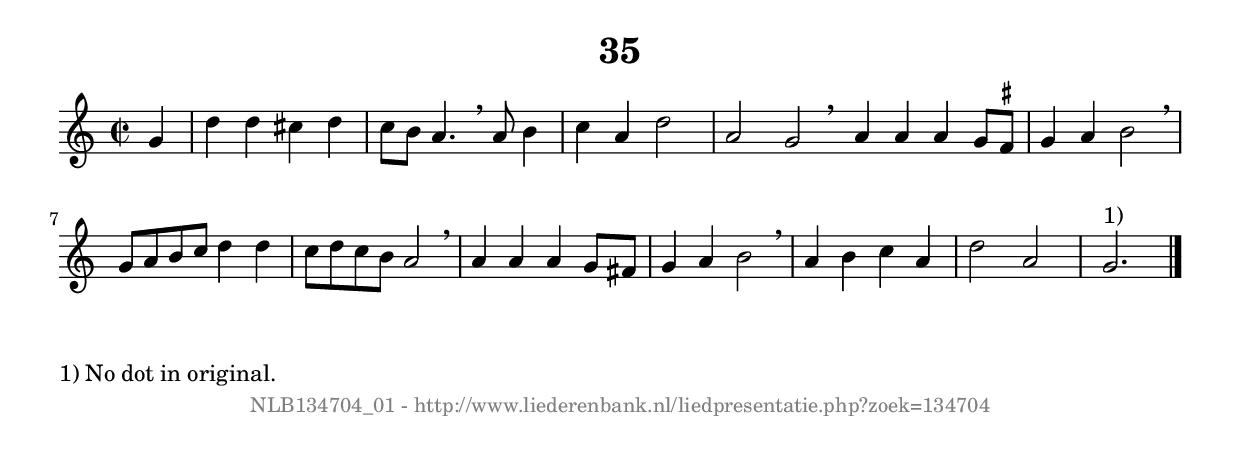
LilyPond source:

%
% produced by wce2krn 1.64 (7 June 2014)
%
\version"2.16"
#(append! paper-alist '(("long" . (cons (* 210 mm) (* 2000 mm)))))
#(set-default-paper-size "long")
sb = {\breathe}
mBreak = {\breathe }
bBreak = {\breathe }
x = {\once\override NoteHead #'style = #'cross }
gl=\glissando
itime={\override Staff.TimeSignature #'stencil = ##f }
ficta = {\once\set suggestAccidentals = ##t}
fine = {\once\override Score.RehearsalMark #'self-alignment-X = #1 \mark \markup {\italic{Fine}}}
dc = {\once\override Score.RehearsalMark #'self-alignment-X = #1 \mark \markup {\italic{D.C.}}}
dcf = {\once\override Score.RehearsalMark #'self-alignment-X = #1 \mark \markup {\italic{D.C. al Fine}}}
dcc = {\once\override Score.RehearsalMark #'self-alignment-X = #1 \mark \markup {\italic{D.C. al Coda}}}
ds = {\once\override Score.RehearsalMark #'self-alignment-X = #1 \mark \markup {\italic{D.S.}}}
dsf = {\once\override Score.RehearsalMark #'self-alignment-X = #1 \mark \markup {\italic{D.S. al Fine}}}
dsc = {\once\override Score.RehearsalMark #'self-alignment-X = #1 \mark \markup {\italic{D.S. al Coda}}}
pv = {\set Score.repeatCommands = #'((volta "1"))}
sv = {\set Score.repeatCommands = #'((volta "2"))}
tv = {\set Score.repeatCommands = #'((volta "3"))}
qv = {\set Score.repeatCommands = #'((volta "4"))}
xv = {\set Score.repeatCommands = #'((volta #f))}
\header{ tagline = ""
title = "35"
}
\score {{
\key g \mixolydian
\relative g'
{
\set melismaBusyProperties = #'()
\partial 32*8
\time 2/2
\tempo 4=120
\override Score.MetronomeMark #'transparent = ##t
\override Score.RehearsalMark #'break-visibility = #(vector #t #t #f)
g4 d' d cis d c8 b a4. \sb a8 b4 c a d2 a g \bar":|:" \bBreak
a4 a a g8 \ficta fis g4 a b2 \sb g8 a b c d4 d c8 d c b a2 \sb a4 a a g8 fis g4 a b2 \sb a4 b c a d2 a g2. ^"1)" \bar"|."
 }}
 \midi { }
 \layout {
            indent = 0.0\cm
}
}
\markup { \wordwrap-string #" 
1) No dot in original.
"}
\markup { \vspace #0 } \markup { \with-color #grey \fill-line { \center-column { \smaller "NLB134704_01 - http://www.liederenbank.nl/liedpresentatie.php?zoek=134704" } } }
